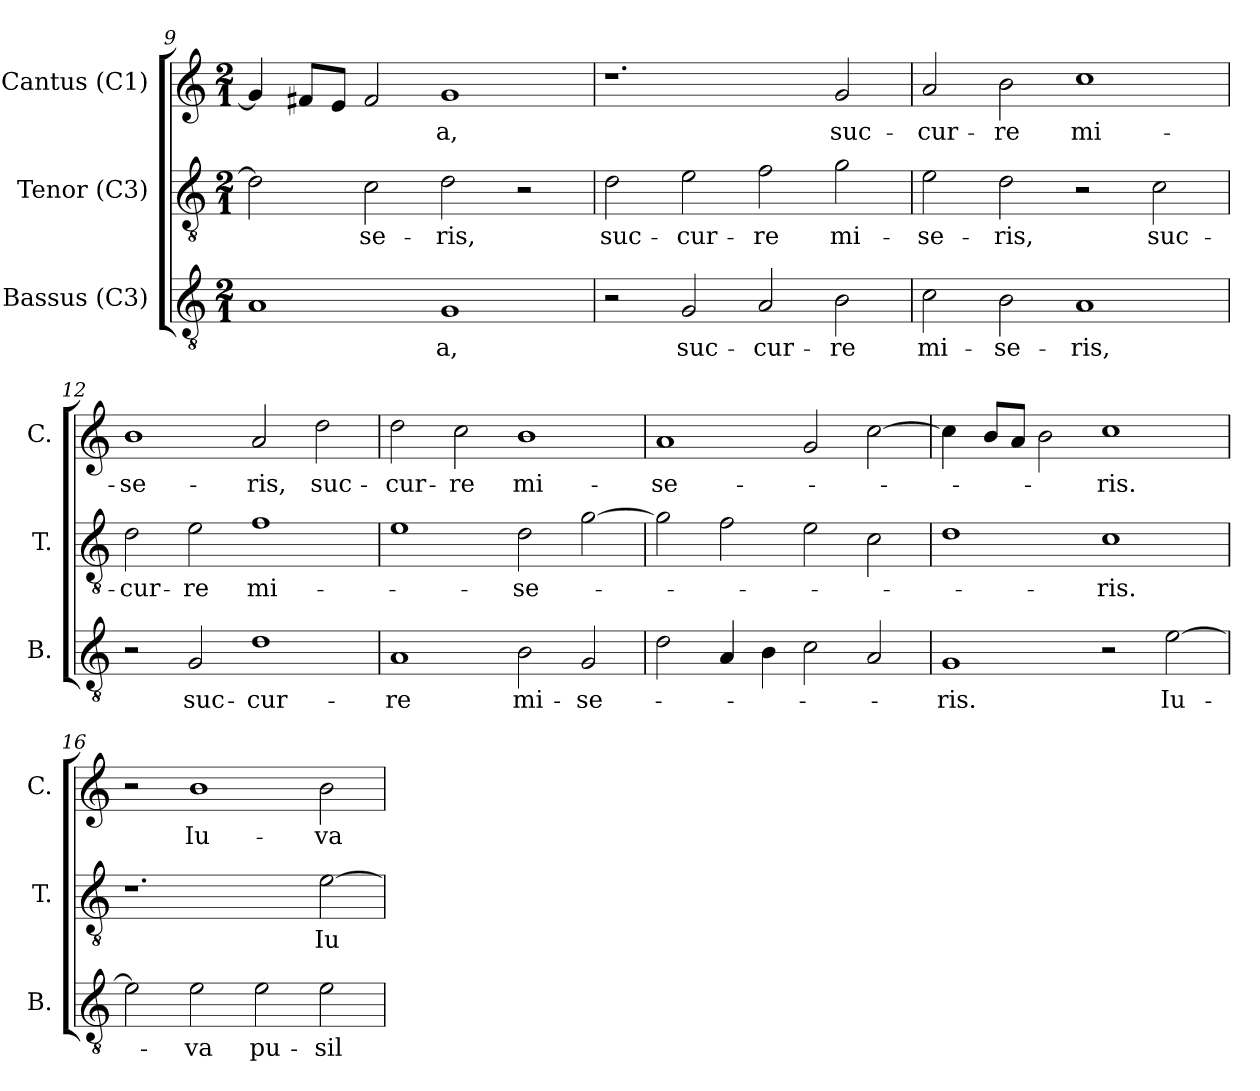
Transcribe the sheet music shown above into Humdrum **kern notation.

**kern	**text	**kern	**text	**kern	**text
*part3	*part3	*part2	*part2	*part1	*part1
*staff3	*staff3	*staff2	*staff2	*staff1	*staff1
*I"Bassus (C3)	*	*I"Tenor (C3)	*	*I"Cantus (C1)	*
*I'B.	*	*I'T.	*	*I'C.	*
!!LO:LB:g=z
*clefGv2	*	*clefGv2	*	*clefG2	*
*ITrd7c12	*	*ITrd7c12	*	*	*
*k[]	*	*k[]	*	*k[]	*
*C:	*	*C:	*	*C:	*
*M2/1	*	*M2/1	*	*M2/1	*
=9	=9	=9	=9	=9	=9
1AAi	.	2Di\]	.	4gi/]	.
.	.	.	.	8f#i/L	.
.	.	.	.	8ei/J	.
!	!	!	!LO:LY:b:color=#000000	!	!
.	.	2Ci\	-se-	2f#i/	.
!	!LO:LY:b:color=#000000	!	!	!	!
!	!	!	!LO:LY:b:color=#000000	!	!
!	!	!	!	!	!LO:LY:b:color=#000000
1GGi	-a,	2Di\	-ris,	1gi	-a,
.	.	2r	.	.	.
=10	=10	=10	=10	=10	=10
!	!	!	!LO:LY:b:color=#000000	!	!
2r	.	2Di\	suc-	1.r	.
!	!LO:LY:b:color=#000000	!	!	!	!
!	!	!	!LO:LY:b:color=#000000	!	!
2GGi/	suc-	2Ei\	-cur-	.	.
!	!LO:LY:b:color=#000000	!	!	!	!
!	!	!	!LO:LY:b:color=#000000	!	!
2AAi/	-cur-	2Fi\	-re	.	.
!	!LO:LY:b:color=#000000	!	!	!	!
!	!	!	!LO:LY:b:color=#000000	!	!
!	!	!	!	!	!LO:LY:b:color=#000000
2BBi\	-re	2Gi\	mi-	2gi/	suc-
=11	=11	=11	=11	=11	=11
!	!LO:LY:b:color=#000000	!	!	!	!
!	!	!	!LO:LY:b:color=#000000	!	!
!	!	!	!	!	!LO:LY:b:color=#000000
2Ci\	mi-	2Ei\	-se-	2ai/	-cur-
!	!LO:LY:b:color=#000000	!	!	!	!
!	!	!	!LO:LY:b:color=#000000	!	!
!	!	!	!	!	!LO:LY:b:color=#000000
2BBi\	-se-	2Di\	-ris,	2bi\	-re
!	!LO:LY:b:color=#000000	!	!	!	!
!	!	!	!	!	!LO:LY:b:color=#000000
1AAi	-ris,	2r	.	1cci	mi-
!	!	!	!LO:LY:b:color=#000000	!	!
.	.	2Ci\	suc-	.	.
=12	=12	=12	=12	=12	=12
!	!	!	!LO:LY:b:color=#000000	!	!
!	!	!	!	!	!LO:LY:b:color=#000000
2r	.	2Di\	-cur-	1bi	-se-
!	!LO:LY:b:color=#000000	!	!	!	!
!	!	!	!LO:LY:b:color=#000000	!	!
2GGi/	suc-	2Ei\	-re	.	.
!	!LO:LY:b:color=#000000	!	!	!	!
!	!	!	!LO:LY:b:color=#000000	!	!
!	!	!	!	!	!LO:LY:b:color=#000000
1Di	-cur-	1Fi	mi-	2ai/	-ris,
!	!	!	!	!	!LO:LY:b:color=#000000
.	.	.	.	2ddi\	suc-
!!LO:LB:g=z
=13	=13	=13	=13	=13	=13
!	!LO:LY:b:color=#000000	!	!	!	!
!	!	!	!	!	!LO:LY:b:color=#000000
1AAi	-re	1Ei	.	2ddi\	-cur-
!	!	!	!	!	!LO:LY:b:color=#000000
.	.	.	.	2cci\	-re
!	!LO:LY:b:color=#000000	!	!	!	!
!	!	!	!LO:LY:b:color=#000000	!	!
!	!	!	!	!	!LO:LY:b:color=#000000
2BBi\	mi-	2Di\	-se-	1bi	mi-
!	!LO:LY:b:color=#000000	!	!	!	!
2GGi/	-se-	[2Gi\	.	.	.
=14	=14	=14	=14	=14	=14
!	!	!	!	!	!LO:LY:b:color=#000000
2Di\	.	2Gi\]	.	1ai	-se-
4AAi/	.	2Fi\	.	.	.
4BBi\	.	.	.	.	.
2Ci\	.	2Ei\	.	2gi/	.
2AAi/	.	2Ci\	.	[2cci\	.
=15	=15	=15	=15	=15	=15
!	!LO:LY:b:color=#000000	!	!	!	!
1GGi	-ris.	1Di	.	4cci\]	.
.	.	.	.	8bi/L	.
.	.	.	.	8ai/J	.
.	.	.	.	2bi\	.
!	!	!	!LO:LY:b:color=#000000	!	!
!	!	!	!	!	!LO:LY:b:color=#000000
2r	.	1Ci	-ris.	1cci	-ris.
!	!LO:LY:b:color=#000000	!	!	!	!
[2Ei\	Iu-	.	.	.	.
=16	=16	=16	=16	=16	=16
2Ei\]	.	1.r	.	2r	.
!	!LO:LY:b:color=#000000	!	!	!	!
!	!	!	!	!	!LO:LY:b:color=#000000
2Ei\	-va	.	.	1bi	Iu-
!	!LO:LY:b:color=#000000	!	!	!	!
2Ei\	pu-	.	.	.	.
!	!LO:LY:b:color=#000000	!	!	!	!
!	!	!	!LO:LY:b:color=#000000	!	!
!	!	!	!	!	!LO:LY:b:color=#000000
2Ei\	-sil-	[2Ei\	Iu-	2bi\	-va
=	=	=	=	=	=
*-	*-	*-	*-	*-	*-
